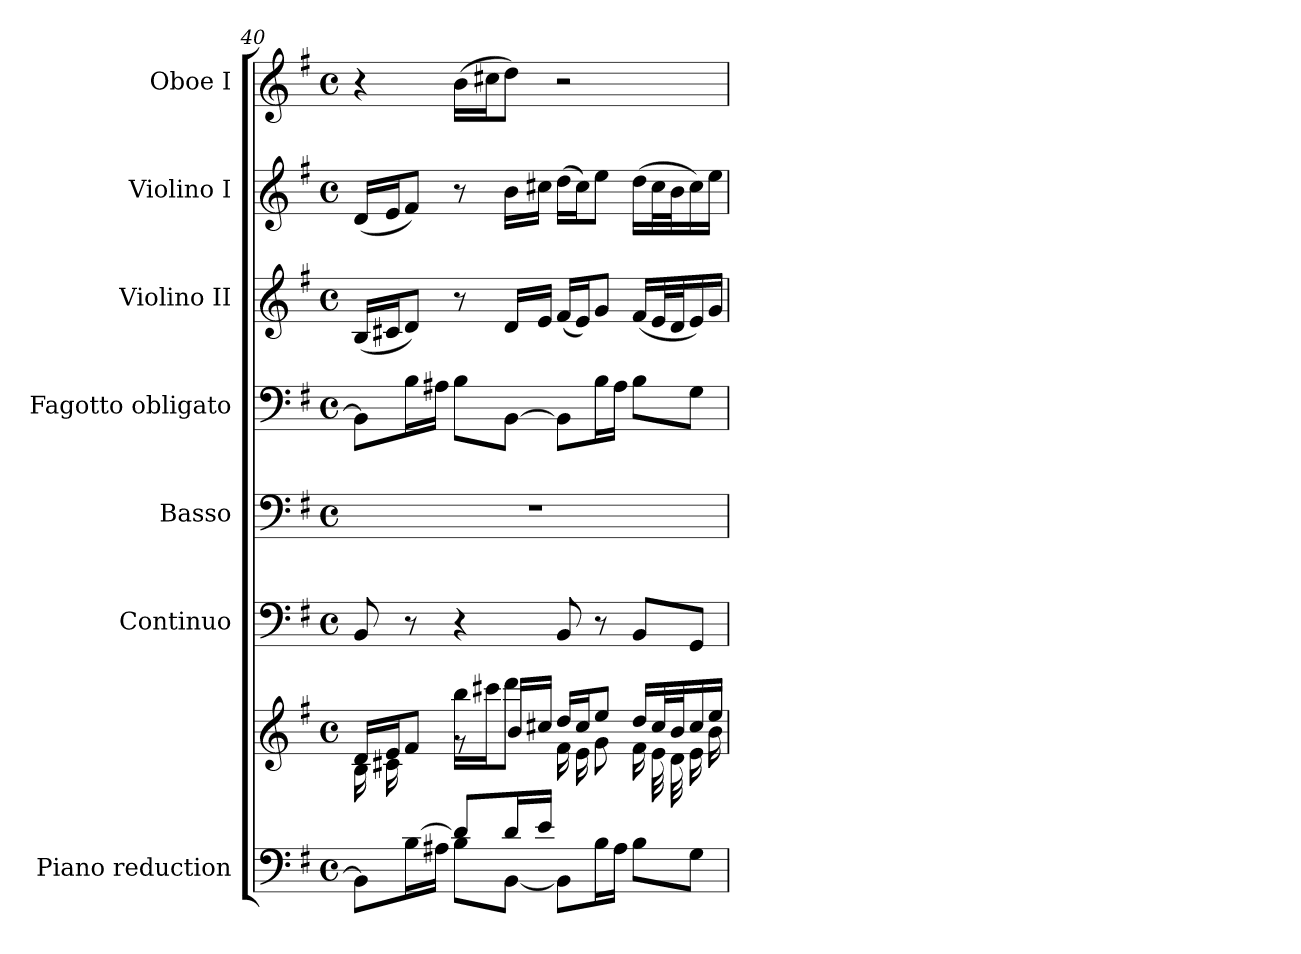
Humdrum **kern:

**kern	**kern	**kern	**kern	**kern	**kern	**kern	**kern
*part7	*part7	*part6	*part5	*part4	*part3	*part2	*part1
*staff8	*staff7	*staff6	*staff5	*staff4	*staff3	*staff2	*staff1
*I"Piano reduction	*	*I"Continuo	*I"Basso	*I"Fagotto obligato	*I"Violino II	*I"Violino I	*I"Oboe I
*I'Pno	*	*	*	*	*I'Vln	*I'Vln	*I'Ob
!!LO:LB:g=z
*clefF4	*clefG2	*clefF4	*clefF4	*clefF4	*clefG2	*clefG2	*clefG2
*k[f#]	*k[f#]	*k[f#]	*k[f#]	*k[f#]	*k[f#]	*k[f#]	*k[f#]
*M4/4	*M4/4	*M4/4	*M4/4	*M4/4	*M4/4	*M4/4	*M4/4
*met(c)	*met(c)	*met(c)	*met(c)	*met(c)	*met(c)	*met(c)	*met(c)
=40	=40	=40	=40	=40	=40	=40	=40
*^	*^	*	*	*	*	*	*
*	*	*	*^	*	*	*	*	*	*
8ryy	8BB\L]	16d/LL	16B\LL	4ryy	8BB/	1r	8BB\L]	(16B/LL	(16d/LL	4r
.	.	16e/J	16c#X\J	.	.	.	.	16c#X/J	16e/J	.
[8d/J	16B\L	8f#/J	4.ryy	.	8r	.	16B\L	8d/J)	8f#/J)	.
.	16A#X\JJ	.	.	.	.	.	16A#X\JJ	.	.	.
8d/L]	8B\L	16bb\LL	.	8r	4r	.	8B\L	8r	8r	(16b\LL
.	.	16ccc#X\J	.	.	.	.	.	.	.	16cc#X\J
16d/L	[8BB\J	8ddd\J	.	16b/LL	.	.	[8BB\J	16d/LL	16b\LL	8dd\J)
16e/JJ	.	.	.	16cc#X/JJ	.	.	.	16e/JJ	16cc#X\JJ	.
2ryy	8BB\L]	16dd/LL	16f#\LL	2ryy	8BB/	.	8BB\L]	(16f#/LL	(16dd\LL	2r
.	.	16cc#/J	16e\J	.	.	.	.	16e/J)	16cc#\J)	.
.	16B\L	8ee/J	8g\J	.	8r	.	16B\L	8g/J	8ee\J	.
.	16A#\JJ	.	.	.	.	.	16A#\JJ	.	.	.
.	8B\L	16dd/LL	16f#\LL	.	8BB/L	.	8B\L	(16f#/LL	(16dd\LL	.
.	.	32cc#/L	32e\L	.	.	.	.	32e/L	32cc#\L	.
.	.	32b/J	32d\J	.	.	.	.	32d/J	32b\J	.
.	8G\J	16cc#/	16e\	.	8GG/J	.	8G\J	16e/)	16cc#\)	.
.	.	16ee/JJ	16b\JJ	.	.	.	.	16g/JJ	16ee\JJ	.
*v	*v	*	*	*	*	*	*	*	*	*
*	*v	*v	*v	*	*	*	*	*	*
=	=	=	=	=	=	=	=
*-	*-	*-	*-	*-	*-	*-	*-
